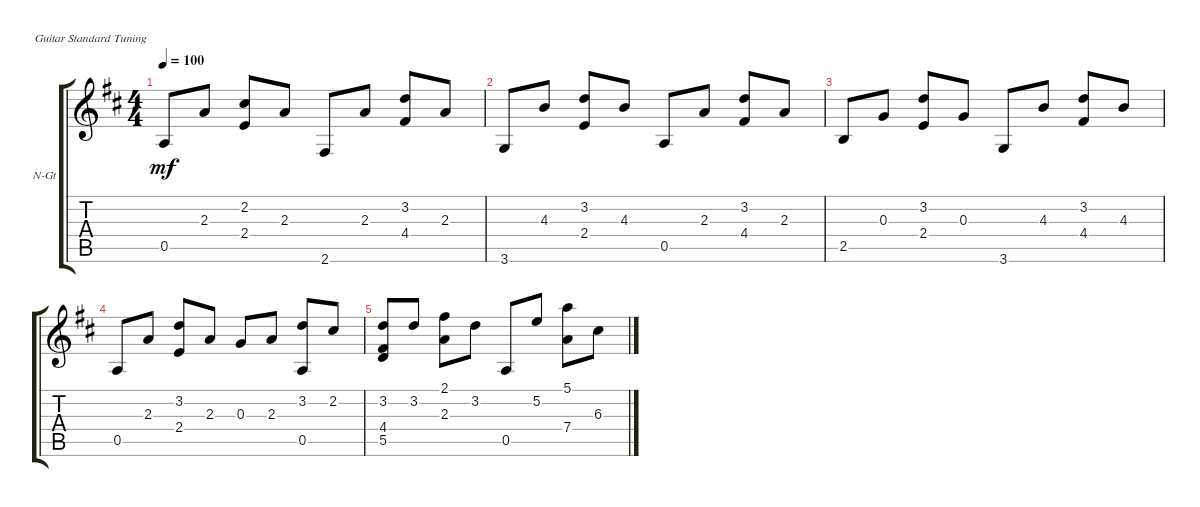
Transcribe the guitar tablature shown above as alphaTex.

\defaultSystemsLayout 4
\bracketExtendMode groupsimilarinstruments
\firstSystemTrackNameOrientation horizontal
\otherSystemsTrackNameOrientation horizontal
\track ("Nylon Guitar" "N-Gt") {instrument acousticguitarnylon}
\staff {score tabs}
\tuning (E4 B3 G3 D3 A2 E2)
\ts (4 4)
\tempo 100
\clef g2
\ks d
0.5.8{dy mf} 2.3.8 (2.2 2.4).8 2.3.8 2.6.8 2.3.8 (3.2 4.4).8 2.3.8 |
3.6.8 4.3.8 (3.2 2.4).8 4.3.8 0.5.8 2.3.8 (3.2 4.4).8 2.3.8 |
2.5.8 0.3.8 (3.2 2.4).8 0.3.8 3.6.8 4.3.8 (3.2 4.4).8 4.3.8 |
0.5.8 2.3.8 (2.4 3.2).8 2.3.8 0.3.8 2.3.8 (0.5 3.2).8 2.2.8 |
(3.2 4.4 5.5).8 3.2.8 (2.1 2.3).8 3.2.8 0.5.8 5.2.8 (5.1 7.4).8 6.3.8
